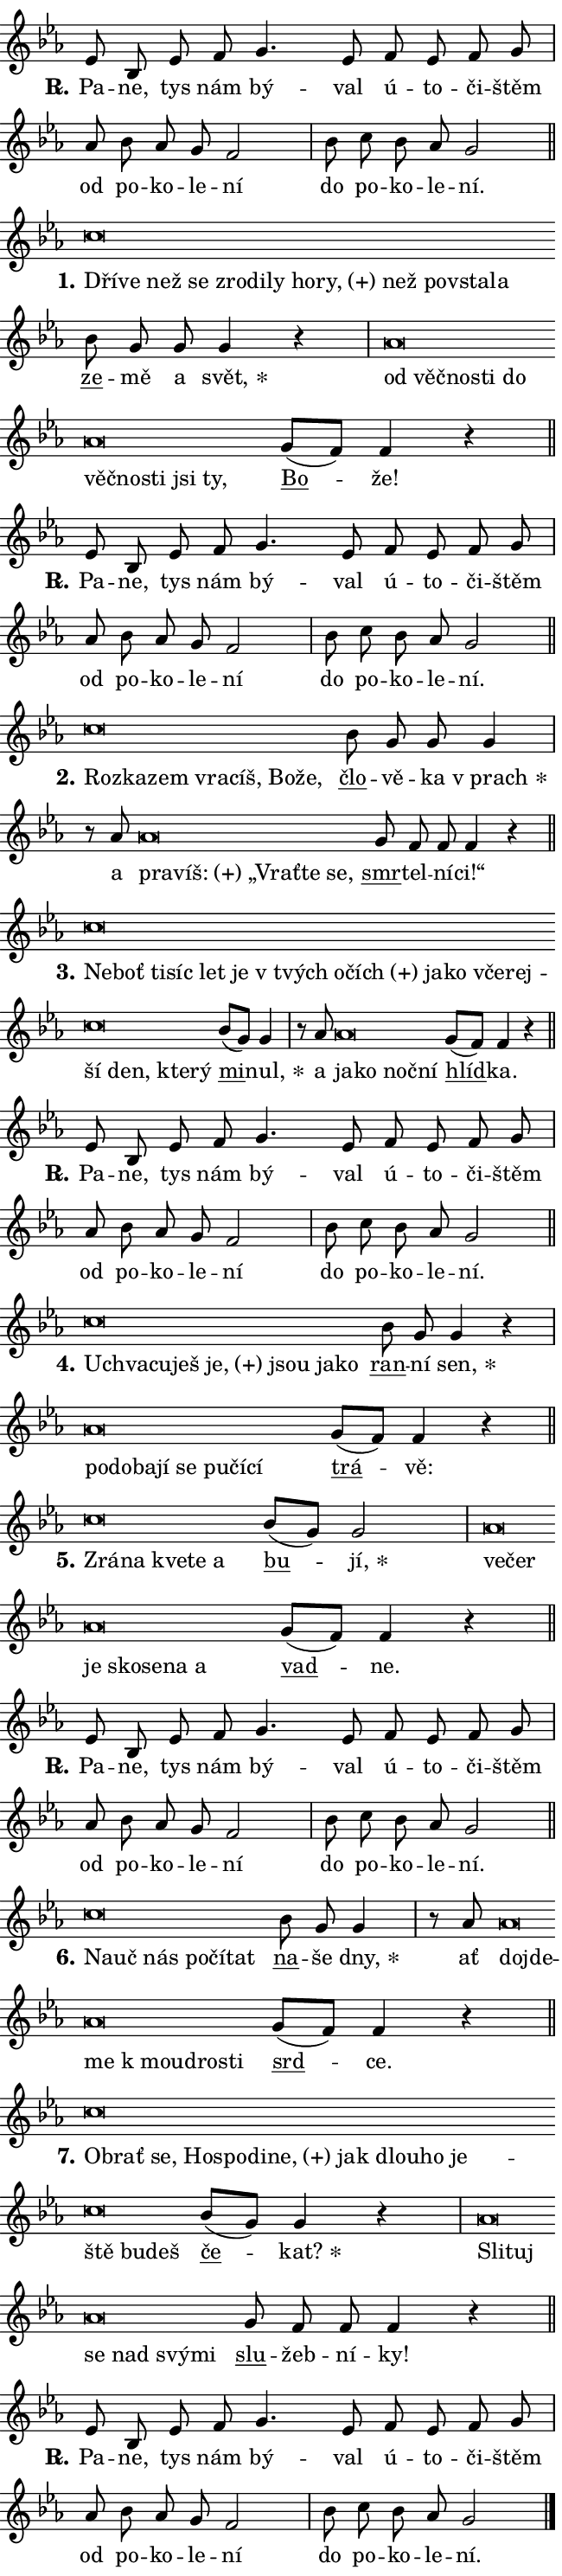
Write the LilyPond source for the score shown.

\version "2.24.0"
\header { tagline = "" }
\paper {
  indent = 0\cm
  top-margin = 0\cm
  right-margin = 0.13\cm % to fit lyric hyphens
  bottom-margin = 0\cm
  left-margin = 0\cm
  paper-width = 11\cm
  page-breaking = #ly:one-page-breaking
  system-system-spacing.basic-distance = #11
  score-system-spacing.basic-distance = #11
  ragged-last = ##f
}


%% Author: Thomas Morley
%% https://lists.gnu.org/archive/html/lilypond-user/2020-05/msg00002.html
#(define (line-position grob)
"Returns position of @var[grob} in current system:
   @code{'start}, if at first time-step
   @code{'end}, if at last time-step
   @code{'middle} otherwise
"
  (let* ((col (ly:item-get-column grob))
         (ln (ly:grob-object col 'left-neighbor))
         (rn (ly:grob-object col 'right-neighbor))
         (col-to-check-left (if (ly:grob? ln) ln col))
         (col-to-check-right (if (ly:grob? rn) rn col))
         (break-dir-left
           (and
             (ly:grob-property col-to-check-left 'non-musical #f)
             (ly:item-break-dir col-to-check-left)))
         (break-dir-right
           (and
             (ly:grob-property col-to-check-right 'non-musical #f)
             (ly:item-break-dir col-to-check-right))))
        (cond ((eqv? 1 break-dir-left) 'start)
              ((eqv? -1 break-dir-right) 'end)
              (else 'middle))))

#(define (tranparent-at-line-position vctor)
  (lambda (grob)
  "Relying on @code{line-position} select the relevant enry from @var{vctor}.
Used to determine transparency,"
    (case (line-position grob)
      ((end) (not (vector-ref vctor 0)))
      ((middle) (not (vector-ref vctor 1)))
      ((start) (not (vector-ref vctor 2))))))

noteHeadBreakVisibility =
#(define-music-function (break-visibility)(vector?)
"Makes @code{NoteHead}s transparent relying on @var{break-visibility}"
#{
  \override NoteHead.transparent =
    #(tranparent-at-line-position break-visibility)
#})

#(define delete-ledgers-for-transparent-note-heads
  (lambda (grob)
    "Reads whether a @code{NoteHead} is transparent.
If so this @code{NoteHead} is removed from @code{'note-heads} from
@var{grob}, which is supposed to be @code{LedgerLineSpanner}.
As a result ledgers are not printed for this @code{NoteHead}"
    (let* ((nhds-array (ly:grob-object grob 'note-heads))
           (nhds-list
             (if (ly:grob-array? nhds-array)
                 (ly:grob-array->list nhds-array)
                 '()))
           ;; Relies on the transparent-property being done before
           ;; Staff.LedgerLineSpanner.after-line-breaking is executed.
           ;; This is fragile ...
           (to-keep
             (remove
               (lambda (nhd)
                 (ly:grob-property nhd 'transparent #f))
               nhds-list)))
      ;; TODO find a better method to iterate over grob-arrays, similiar
      ;; to filter/remove etc for lists
      ;; For now rebuilt from scratch
      (set! (ly:grob-object grob 'note-heads)  '())
      (for-each
        (lambda (nhd)
          (ly:pointer-group-interface::add-grob grob 'note-heads nhd))
        to-keep))))

squashNotes = {
  \override NoteHead.X-extent = #'(-0.2 . 0.2)
  \override NoteHead.Y-extent = #'(-0.75 . 0)
  \override NoteHead.stencil =
    #(lambda (grob)
       (let ((pos (ly:grob-property grob 'staff-position)))
         (begin
           (if (< pos -7) (display "ERROR: Lower brevis then expected\n") (display ""))
           (if (<= pos -6) ly:text-interface::print ly:note-head::print))))
}
unSquashNotes = {
  \revert NoteHead.X-extent
  \revert NoteHead.Y-extent
  \revert NoteHead.stencil
}

hideNotes = \noteHeadBreakVisibility #begin-of-line-visible
unHideNotes = \noteHeadBreakVisibility #all-visible

% work-around for resetting accidentals
% https://lilypond.org/doc/v2.23/Documentation/notation/displaying-rhythms#unmetered-music
cadenzaMeasure = {
  \cadenzaOff
  \partial 1024 s1024
  \cadenzaOn
}

#(define-markup-command (accent layout props text) (markup?)
  "Underline accented syllable"
  (interpret-markup layout props
    #{\markup \override #'(offset . 4.3) \underline { #text }#}))

responsum = \markup \concat {
  "R" \hspace #-1.05 \path #0.1 #'((moveto 0 0.07) (lineto 0.9 0.8)) \hspace #0.05 "."
}

spaceSize = #0.6828661417322834 % exact space size for TeX Gyre Schola

\layout {
  \context {
    \Staff
    \remove "Time_signature_engraver"
    \override LedgerLineSpanner.after-line-breaking = #delete-ledgers-for-transparent-note-heads
  }
  \context {
    \Lyrics {
      \override LyricSpace.minimum-distance = \spaceSize
      \override LyricText.font-name = #"TeX Gyre Schola"
      \override LyricText.font-size = 1
      \override StanzaNumber.font-name = #"TeX Gyre Schola Bold"
      \override StanzaNumber.font-size = 1
    }
  }
  \context {
    \Score 
    \override NoteHead.text =
      #(lambda (grob) 
        (let ((pos (ly:grob-property grob 'staff-position)))
          #{\markup {
            \combine
              \halign #-0.55 \raise #(if (= pos -6) 0 0.5) \override #'(thickness . 2) \draw-line #'(3.2 . 0)
              \musicglyph "noteheads.sM1"
          }#}))
  }
}

% magnetic-lyrics.ily
%
%   written by
%     Jean Abou Samra <jean@abou-samra.fr>
%     Werner Lemberg <wl@gnu.org>
%
%   adapted by
%     Jiri Hon <jiri.hon@gmail.com>
%
% Version 2022-Apr-15

% https://www.mail-archive.com/lilypond-user@gnu.org/msg149350.html

#(define (Left_hyphen_pointer_engraver context)
   "Collect syllable-hyphen-syllable occurrences in lyrics and store
them in properties.  This engraver only looks to the left.  For
example, if the lyrics input is @code{foo -- bar}, it does the
following.

@itemize @bullet
@item
Set the @code{text} property of the @code{LyricHyphen} grob between
@q{foo} and @q{bar} to @code{foo}.

@item
Set the @code{left-hyphen} property of the @code{LyricText} grob with
text @q{foo} to the @code{LyricHyphen} grob between @q{foo} and
@q{bar}.
@end itemize

Use this auxiliary engraver in combination with the
@code{lyric-@/text::@/apply-@/magnetic-@/offset!} hook."
   (let ((hyphen #f)
         (text #f))
     (make-engraver
      (acknowledgers
       ((lyric-syllable-interface engraver grob source-engraver)
        (set! text grob)))
      (end-acknowledgers
       ((lyric-hyphen-interface engraver grob source-engraver)
        ;(when (not (grob::has-interface grob 'lyric-space-interface))
          (set! hyphen grob)));)
      ((stop-translation-timestep engraver)
       (when (and text hyphen)
         (ly:grob-set-object! text 'left-hyphen hyphen))
       (set! text #f)
       (set! hyphen #f)))))

#(define (lyric-text::apply-magnetic-offset! grob)
   "If the space between two syllables is less than the value in
property @code{LyricText@/.details@/.squash-threshold}, move the right
syllable to the left so that it gets concatenated with the left
syllable.

Use this function as a hook for
@code{LyricText@/.after-@/line-@/breaking} if the
@code{Left_@/hyphen_@/pointer_@/engraver} is active."
   (let ((hyphen (ly:grob-object grob 'left-hyphen #f)))
     (when hyphen
       (let ((left-text (ly:spanner-bound hyphen LEFT)))
         (when (grob::has-interface left-text 'lyric-syllable-interface)
           (let* ((common (ly:grob-common-refpoint grob left-text X))
                  (this-x-ext (ly:grob-extent grob common X))
                  (left-x-ext
                   (begin
                     ;; Trigger magnetism for left-text.
                     (ly:grob-property left-text 'after-line-breaking)
                     (ly:grob-extent left-text common X)))
                  ;; `delta` is the gap width between two syllables.
                  (delta (- (interval-start this-x-ext)
                            (interval-end left-x-ext)))
                  (details (ly:grob-property grob 'details))
                  (threshold (assoc-get 'squash-threshold details 0.2)))
             (when (< delta threshold)
               (let* (;; We have to manipulate the input text so that
                      ;; ligatures crossing syllable boundaries are not
                      ;; disabled.  For languages based on the Latin
                      ;; script this is essentially a beautification.
                      ;; However, for non-Western scripts it can be a
                      ;; necessity.
                      (lt (ly:grob-property left-text 'text))
                      (rt (ly:grob-property grob 'text))
                      (is-space (grob::has-interface hyphen 'lyric-space-interface))
                      (space (if is-space " " ""))
                      (extra-delta (if is-space spaceSize 0))
                      ;; Append new syllable.
                      (ltrt-space (if (and (string? lt) (string? rt))
                                (string-append lt space rt)
                                (make-concat-markup (list lt space rt))))
                      ;; Right-align `ltrt` to the right side.
                      (ltrt-space-markup (grob-interpret-markup
                               grob
                               (make-translate-markup
                                (cons (interval-length this-x-ext) 0)
                                (make-right-align-markup ltrt-space)))))
                 (begin
                   ;; Don't print `left-text`.
                   (ly:grob-set-property! left-text 'stencil #f)
                   ;; Set text and stencil (which holds all collected
                   ;; syllables so far) and shift it to the left.
                   (ly:grob-set-property! grob 'text ltrt-space)
                   (ly:grob-set-property! grob 'stencil ltrt-space-markup)
                   (ly:grob-translate-axis! grob (- (- delta extra-delta)) X))))))))))


#(define (lyric-hyphen::displace-bounds-first grob)
   ;; Make very sure this callback isn't triggered too early.
   (let ((left (ly:spanner-bound grob LEFT))
         (right (ly:spanner-bound grob RIGHT)))
     (ly:grob-property left 'after-line-breaking)
     (ly:grob-property right 'after-line-breaking)
     (ly:lyric-hyphen::print grob)))

squashThreshold = #0.4

\layout {
  \context {
    \Lyrics
    \consists #Left_hyphen_pointer_engraver
    \override LyricText.after-line-breaking =
      #lyric-text::apply-magnetic-offset!
    \override LyricHyphen.stencil = #lyric-hyphen::displace-bounds-first
    \override LyricText.details.squash-threshold = \squashThreshold
    \override LyricHyphen.minimum-distance = 0
    \override LyricHyphen.minimum-length = \squashThreshold
  }
}

squashText = \override LyricText.details.squash-threshold = 9999
unSquashText = \override LyricText.details.squash-threshold = \squashThreshold

leftText = \override LyricText.self-alignment-X = #LEFT
unLeftText = \revert LyricText.self-alignment-X

starOffset = #(lambda (grob) 
                (let ((x_offset (ly:self-alignment-interface::aligned-on-x-parent grob)))
                  (if (= x_offset 0) 0 (+ x_offset 1.2))))

star = #(define-music-function (syllable)(string?)
"Append star separator at the end of a syllable"
#{
  \once \override LyricText.X-offset = #starOffset
  \lyricmode { \markup {
    #syllable
    \override #'((font-name . "TeX Gyre Schola Bold")) \hspace #0.2 \lower #0.65 \larger "*"
  } }
#})

starAccent = #(define-music-function (syllable)(string?)
"Append star separator at the end of a syllable and make accent"
#{
  \once \override LyricText.X-offset = #starOffset
  \lyricmode { \markup {
    \accent #syllable
    \override #'((font-name . "TeX Gyre Schola Bold")) \hspace #0.2 \lower #0.65 \larger "*"
  } }
#})

breath = #(define-music-function (syllable)(string?)
"Append breathing indicator at the end of a syllable"
#{
  \lyricmode { \markup { #syllable "+" } }
#})

optionalBreath = #(define-music-function (syllable)(string?)
"Append optional breathing indicator at the end of a syllable"
#{
  \lyricmode { \markup { #syllable "(+)" } }
#})


\score {
    <<
        \new Voice = "melody" { \cadenzaOn \key es \major \relative { es'8 bes es f g4. es8 \bar "" f es f g \cadenzaMeasure \bar "|" as bes as g f2 \cadenzaMeasure \bar "|" bes8 c bes as g2 \cadenzaMeasure \bar "||" \break } }
        \new Lyrics \lyricsto "melody" { \lyricmode { \set stanza = \responsum
Pa -- ne, tys nám bý -- val ú -- to -- či -- štěm od po -- ko -- le -- ní do po -- ko -- le -- ní. } }
    >>
    \layout {}
}

\score {
    <<
        \new Voice = "melody" { \cadenzaOn \key es \major \relative { \squashNotes c''\breve*1/16 \hideNotes \breve*1/16 \bar "" \breve*1/16 \bar "" \breve*1/16 \bar "" \breve*1/16 \bar "" \breve*1/16 \bar "" \breve*1/16 \bar "" \breve*1/16 \bar "" \breve*1/16 \bar "" \breve*1/16 \bar "" \breve*1/16 \bar "" \breve*1/16 \breve*1/16 \bar "" \unHideNotes \unSquashNotes \bar "" bes8 g g g4 r \cadenzaMeasure \bar "|" \squashNotes as\breve*1/16 \hideNotes \breve*1/16 \bar "" \breve*1/16 \bar "" \breve*1/16 \bar "" \breve*1/16 \bar "" \breve*1/16 \bar "" \breve*1/16 \bar "" \breve*1/16 \bar "" \breve*1/16 \breve*1/16 \bar "" \unHideNotes \unSquashNotes \bar "" g8[( f)] f4 r \cadenzaMeasure \bar "||" \break } }
        \new Lyrics \lyricsto "melody" { \lyricmode { \set stanza = "1."
\leftText Dří -- \squashText ve než se zro -- di -- ly ho -- \optionalBreath ry, než po -- vsta -- la \unLeftText \unSquashText \markup \accent ze -- mě a \star svět, \leftText od \squashText věč -- no -- sti do věč -- no -- sti jsi ty, \unLeftText \unSquashText \markup \accent Bo -- že! } }
    >>
    \layout {}
}

\score {
    <<
        \new Voice = "melody" { \cadenzaOn \key es \major \relative { es'8 bes es f g4. es8 \bar "" f es f g \cadenzaMeasure \bar "|" as bes as g f2 \cadenzaMeasure \bar "|" bes8 c bes as g2 \cadenzaMeasure \bar "||" \break } }
        \new Lyrics \lyricsto "melody" { \lyricmode { \set stanza = \responsum
Pa -- ne, tys nám bý -- val ú -- to -- či -- štěm od po -- ko -- le -- ní do po -- ko -- le -- ní. } }
    >>
    \layout {}
}

\score {
    <<
        \new Voice = "melody" { \cadenzaOn \key es \major \relative { \squashNotes c''\breve*1/16 \hideNotes \breve*1/16 \bar "" \breve*1/16 \bar "" \breve*1/16 \bar "" \breve*1/16 \bar "" \breve*1/16 \breve*1/16 \bar "" \unHideNotes \unSquashNotes \bar "" bes8 g g g4 \cadenzaMeasure \bar "|" r8 as8 \squashNotes as\breve*1/16 \hideNotes \breve*1/16 \bar "" \breve*1/16 \bar "" \breve*1/16 \breve*1/16 \bar "" \unHideNotes \unSquashNotes \bar "" g8 f f f4 r \cadenzaMeasure \bar "||" \break } }
        \new Lyrics \lyricsto "melody" { \lyricmode { \set stanza = "2."
\leftText Roz -- \squashText ka -- zem vra -- cíš, Bo -- že, \unLeftText \unSquashText \markup \accent člo -- vě -- ka \star "v prach" a \leftText pra -- \squashText \optionalBreath víš: „Vrať -- te se, \unLeftText \unSquashText \markup \accent smr -- tel -- ní -- ci!“ } }
    >>
    \layout {}
}

\score {
    <<
        \new Voice = "melody" { \cadenzaOn \key es \major \relative { \squashNotes c''\breve*1/16 \hideNotes \breve*1/16 \bar "" \breve*1/16 \bar "" \breve*1/16 \bar "" \breve*1/16 \bar "" \breve*1/16 \bar "" \breve*1/16 \bar "" \breve*1/16 \bar "" \breve*1/16 \bar "" \breve*1/16 \bar "" \breve*1/16 \bar "" \breve*1/16 \bar "" \breve*1/16 \bar "" \breve*1/16 \bar "" \breve*1/16 \bar "" \breve*1/16 \breve*1/16 \bar "" \unHideNotes \unSquashNotes \bar "" bes8[( g)] g4 \cadenzaMeasure \bar "|" r8 as8 \squashNotes as\breve*1/16 \hideNotes \breve*1/16 \bar "" \breve*1/16 \breve*1/16 \bar "" \unHideNotes \unSquashNotes \bar "" g8[( f)] f4 r \cadenzaMeasure \bar "||" \break } }
        \new Lyrics \lyricsto "melody" { \lyricmode { \set stanza = "3."
\leftText Ne -- \squashText boť ti -- síc let je "v tvých" o -- \optionalBreath čích ja -- ko vče -- rej -- ší den, kte -- rý \unLeftText \unSquashText \markup \accent mi -- \star nul, a \leftText ja -- \squashText ko noč -- ní \unLeftText \unSquashText \markup \accent hlíd -- ka. } }
    >>
    \layout {}
}

\score {
    <<
        \new Voice = "melody" { \cadenzaOn \key es \major \relative { es'8 bes es f g4. es8 \bar "" f es f g \cadenzaMeasure \bar "|" as bes as g f2 \cadenzaMeasure \bar "|" bes8 c bes as g2 \cadenzaMeasure \bar "||" \break } }
        \new Lyrics \lyricsto "melody" { \lyricmode { \set stanza = \responsum
Pa -- ne, tys nám bý -- val ú -- to -- či -- štěm od po -- ko -- le -- ní do po -- ko -- le -- ní. } }
    >>
    \layout {}
}

\score {
    <<
        \new Voice = "melody" { \cadenzaOn \key es \major \relative { \squashNotes c''\breve*1/16 \hideNotes \breve*1/16 \bar "" \breve*1/16 \bar "" \breve*1/16 \bar "" \breve*1/16 \bar "" \breve*1/16 \breve*1/16 \bar "" \unHideNotes \unSquashNotes \bar "" bes8 g g4 r \cadenzaMeasure \bar "|" \squashNotes as\breve*1/16 \hideNotes \breve*1/16 \bar "" \breve*1/16 \bar "" \breve*1/16 \bar "" \breve*1/16 \bar "" \breve*1/16 \bar "" \breve*1/16 \breve*1/16 \bar "" \unHideNotes \unSquashNotes \bar "" g8[( f)] f4 r \cadenzaMeasure \bar "||" \break } }
        \new Lyrics \lyricsto "melody" { \lyricmode { \set stanza = "4."
\leftText Uchva -- \squashText cu -- ješ \optionalBreath je, jsou ja -- ko \unLeftText \unSquashText \markup \accent ran -- ní \star sen, \leftText po -- \squashText do -- ba -- jí se pu -- čí -- cí \unLeftText \unSquashText \markup \accent trá -- vě: } }
    >>
    \layout {}
}

\score {
    <<
        \new Voice = "melody" { \cadenzaOn \key es \major \relative { \squashNotes c''\breve*1/16 \hideNotes \breve*1/16 \bar "" \breve*1/16 \bar "" \breve*1/16 \breve*1/16 \bar "" \unHideNotes \unSquashNotes \bar "" bes8[( g)] g2 \cadenzaMeasure \bar "|" \squashNotes as\breve*1/16 \hideNotes \breve*1/16 \bar "" \breve*1/16 \bar "" \breve*1/16 \bar "" \breve*1/16 \bar "" \breve*1/16 \breve*1/16 \bar "" \unHideNotes \unSquashNotes \bar "" g8[( f)] f4 r \cadenzaMeasure \bar "||" \break } }
        \new Lyrics \lyricsto "melody" { \lyricmode { \set stanza = "5."
\leftText Zrá -- \squashText na kve -- te a \unLeftText \unSquashText \markup \accent bu -- \star jí, \leftText ve -- \squashText čer je sko -- se -- na a \unLeftText \unSquashText \markup \accent vad -- ne. } }
    >>
    \layout {}
}

\score {
    <<
        \new Voice = "melody" { \cadenzaOn \key es \major \relative { es'8 bes es f g4. es8 \bar "" f es f g \cadenzaMeasure \bar "|" as bes as g f2 \cadenzaMeasure \bar "|" bes8 c bes as g2 \cadenzaMeasure \bar "||" \break } }
        \new Lyrics \lyricsto "melody" { \lyricmode { \set stanza = \responsum
Pa -- ne, tys nám bý -- val ú -- to -- či -- štěm od po -- ko -- le -- ní do po -- ko -- le -- ní. } }
    >>
    \layout {}
}

\score {
    <<
        \new Voice = "melody" { \cadenzaOn \key es \major \relative { \squashNotes c''\breve*1/16 \hideNotes \breve*1/16 \bar "" \breve*1/16 \bar "" \breve*1/16 \bar "" \breve*1/16 \breve*1/16 \bar "" \unHideNotes \unSquashNotes \bar "" bes8 g g4 \cadenzaMeasure \bar "|" r8 as8 \squashNotes as\breve*1/16 \hideNotes \breve*1/16 \bar "" \breve*1/16 \bar "" \breve*1/16 \bar "" \breve*1/16 \breve*1/16 \bar "" \unHideNotes \unSquashNotes \bar "" g8[( f)] f4 r \cadenzaMeasure \bar "||" \break } }
        \new Lyrics \lyricsto "melody" { \lyricmode { \set stanza = "6."
\leftText Na -- \squashText uč nás po -- čí -- tat \unLeftText \unSquashText \markup \accent na -- še \star dny, ať \leftText do -- \squashText jde -- me "k mou" -- dro -- sti \unLeftText \unSquashText \markup \accent srd -- ce. } }
    >>
    \layout {}
}

\score {
    <<
        \new Voice = "melody" { \cadenzaOn \key es \major \relative { \squashNotes c''\breve*1/16 \hideNotes \breve*1/16 \bar "" \breve*1/16 \bar "" \breve*1/16 \bar "" \breve*1/16 \bar "" \breve*1/16 \bar "" \breve*1/16 \bar "" \breve*1/16 \bar "" \breve*1/16 \bar "" \breve*1/16 \bar "" \breve*1/16 \bar "" \breve*1/16 \bar "" \breve*1/16 \breve*1/16 \bar "" \unHideNotes \unSquashNotes \bar "" bes8[( g)] g4 r \cadenzaMeasure \bar "|" \squashNotes as\breve*1/16 \hideNotes \breve*1/16 \bar "" \breve*1/16 \bar "" \breve*1/16 \bar "" \breve*1/16 \breve*1/16 \bar "" \unHideNotes \unSquashNotes \bar "" g8 f f f4 r \cadenzaMeasure \bar "||" \break } }
        \new Lyrics \lyricsto "melody" { \lyricmode { \set stanza = "7."
\leftText Ob -- \squashText rať se, Ho -- spo -- di -- \optionalBreath ne, jak dlou -- ho je -- ště bu -- deš \unLeftText \unSquashText \markup \accent če -- \star kat? \leftText Sli -- \squashText tuj se nad svý -- mi \unLeftText \unSquashText \markup \accent slu -- žeb -- ní -- ky! } }
    >>
    \layout {}
}

\score {
    <<
        \new Voice = "melody" { \cadenzaOn \key es \major \relative { es'8 bes es f g4. es8 \bar "" f es f g \cadenzaMeasure \bar "|" as bes as g f2 \cadenzaMeasure \bar "|" bes8 c bes as g2 \cadenzaMeasure \bar "||" \break } \bar "|." }
        \new Lyrics \lyricsto "melody" { \lyricmode { \set stanza = \responsum
Pa -- ne, tys nám bý -- val ú -- to -- či -- štěm od po -- ko -- le -- ní do po -- ko -- le -- ní. } }
    >>
    \layout {}
}
